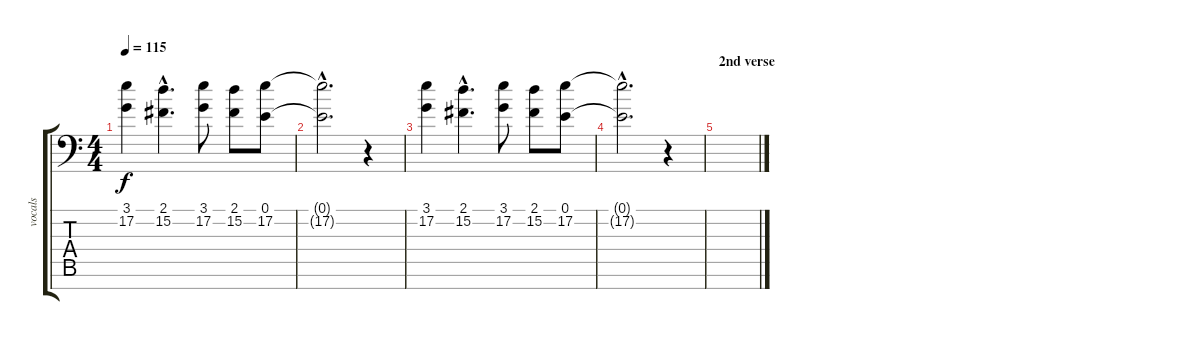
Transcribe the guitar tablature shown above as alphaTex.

\track ("vocals" "vocals") {instrument synthvoice}
\staff {score tabs}
\tuning (E4 B3 G3 D3 A2 E2 C-1) {hide}
\ts (4 4)
\tempo 115
\clef f4
\ks c
(3.1 17.2).4{dy f} (2.1{hac} 15.2{hac}).4{d} (3.1 17.2).8 (2.1 15.2).8 (0.1 17.2).8 |
(0.1{hac t} 17.2{hac t}).2{d} r.4 |
(3.1 17.2).4 (2.1{hac} 15.2{hac}).4{d} (3.1 17.2).8 (2.1 15.2).8 (0.1 17.2).8 |
(0.1{hac t} 17.2{hac t}).2{d} r.4 |
\section ("" "2nd verse")
